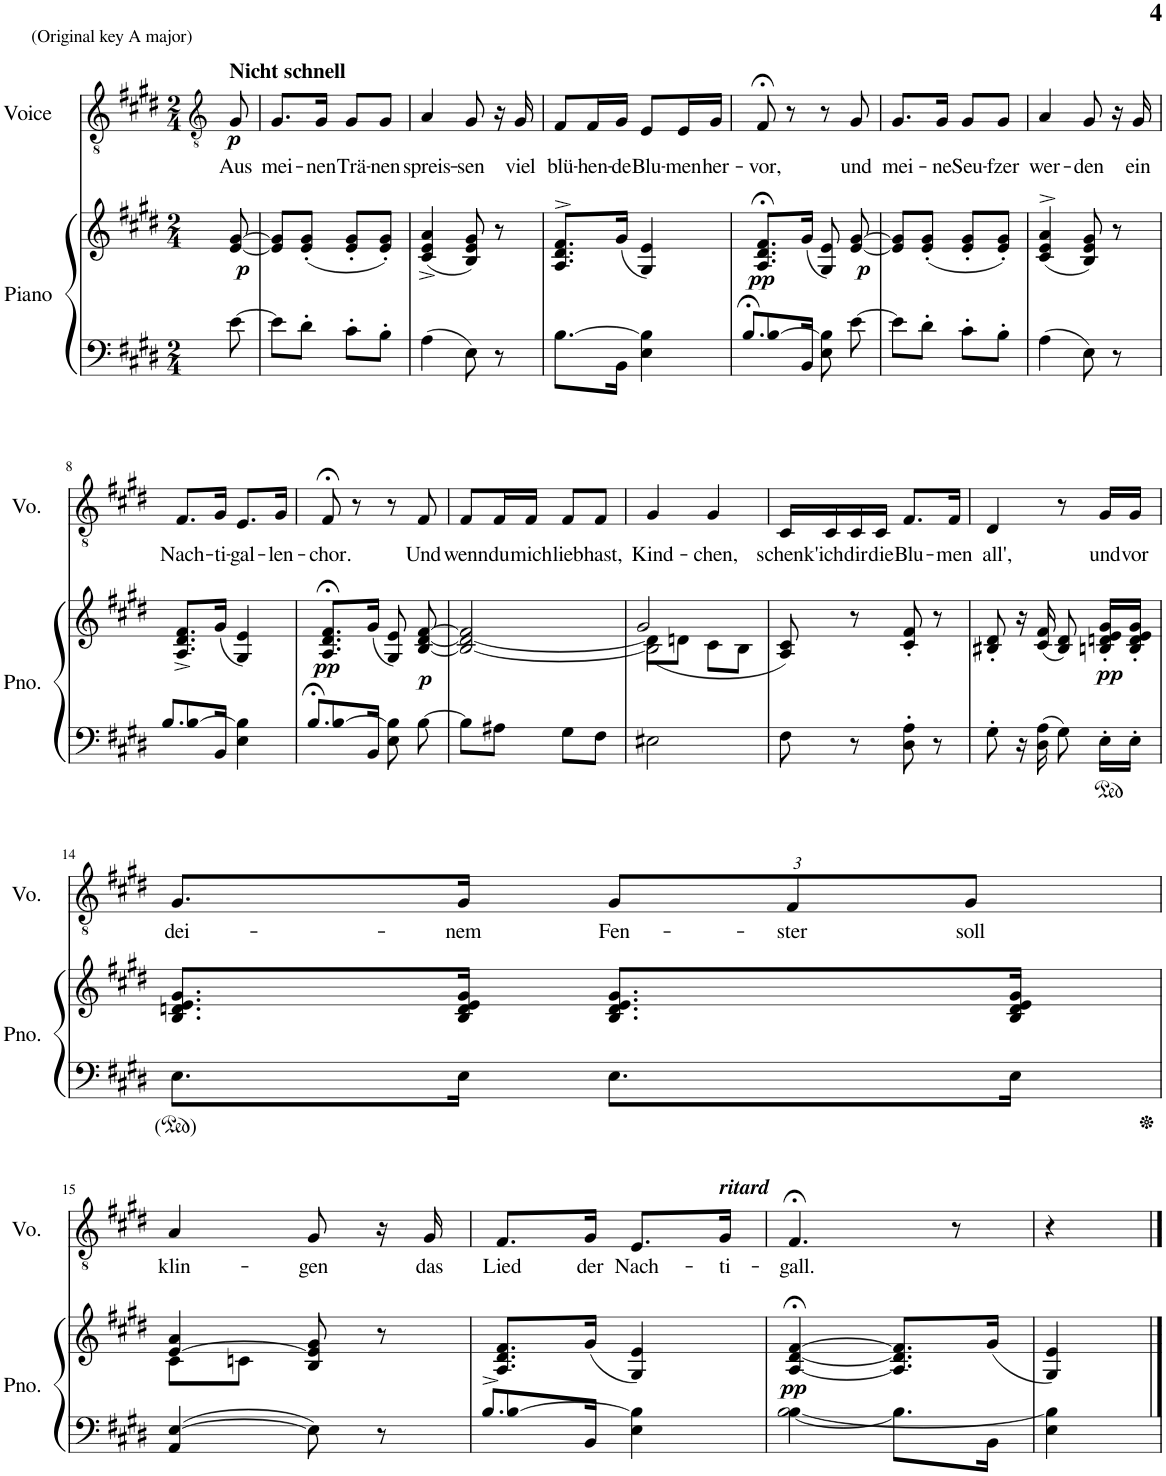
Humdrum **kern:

**kern	**kern	**dynam	**kern	**text	**dynam
*part2	*part2	*part2	*part1	*part1	*part1
*staff3	*staff2	*staff2/3	*staff1	*staff1	*staff1
*I"Piano	*	*	*I"Voice	*	*
*I'Pno.	*	*	*I'Vo.	*	*
!!LO:PB:g=z
*clefF4	*clefG2	*	*clefGv2	*	*
*k[f#c#g#d#]	*k[f#c#g#d#]	*	*k[f#c#g#d#]	*	*
*M2/4	*M2/4	*	*M2/4	*	*
=1	=1	=1	=1	=1	=1
*	*	*	*^	*	*
8ryy	8ryy	.	8ryy	8.ryy	.	.
!	!	!	!LO:TX:a:B:t=Nicht schnell	!	!	!
!	!	!LO:DY:b	!	!	!LO:LY:b	!LO:DY:b
[8e\	[8e/ [8g#/	p	8G#/	.	Aus	p
!	!	!	!	!LO:TX:a:t=(Original key A major)	!	!
.	.	.	.	16ryy	.	.
=2	=2	=2	=2	=2	=2	=2
!	!	!	!	!	!LO:LY:b	!
*	*	*	*v	*v	*	*
8e\L]	8e/] 8g#/]L	.	8.G#/L	mei-	.
8d#'\J	(8e/' 8g#/'J	.	.	.	.
!	!	!	!	!LO:LY:b	!
.	.	.	16G#/Jk	-nen	.
!	!	!	!	!LO:LY:b	!
8c#'\L	8e/' 8g#/'L	.	8G#/L	Trä-	.
!	!	!	!	!LO:LY:b	!
8B'\J	8e/' 8g#/'J)	.	8G#/J	-nen	.
=3	=3	=3	=3	=3	=3
!	!	!	!	!LO:LY:b	!
4A\	(4c#/^ 4e/^ 4a/^	.	4A/	spreis-	.
!	!	!	!	!LO:LY:b	!
8E\	8B/ 8e/ 8g#/)	.	8G#/	-sen	.
8r	8r	.	16r	.	.
!	!	!	!	!LO:LY:b	!
.	.	.	16G#/	viel	.
=4	=4	=4	=4	=4	=4
!	!	!	!	!LO:LY:b	!
[8.B\L	8.A/^> 8.d#/^> 8.f#/^>L	.	8F#/L	blü-	.
!	!	!	!	!LO:LY:b	!
.	.	.	16F#/L	-hen-	.
!	!	!	!	!LO:LY:b	!
16BB\Jk	(16g#/Jk	.	16G#/JJ	-de	.
!	!	!	!	!LO:LY:b	!
4E\ 4B\]	4G#/ 4e/)	.	8E/L	Blu-	.
!	!	!	!	!LO:LY:b	!
.	.	.	16E/L	-men	.
!	!	!	!	!LO:LY:b	!
.	.	.	16G#/JJ	her-	.
=5	=5	=5	=5	=5	=5
*^	*	*	*	*	*
!	!	!	!LO:DY:b	!	!LO:LY:b	!
8.B;</L	[4B/	8.A/;< 8.d#/;< 8.f#/;<L	pp	8F#;</	-vor,	.
.	.	.	.	8r	.	.
16BB/Jk	.	(16g#/Jk	.	.	.	.
8E\ 8B\]	4ryy	8G#/ 8e/)	.	8r	.	.
!	!	!	!LO:DY:b	!	!LO:LY:b	!
[8e\	.	[8e/ [8g#/	p	8G#/	und	.
*v	*v	*	*	*	*	*
=6	=6	=6	=6	=6	=6
!	!	!	!	!LO:LY:b	!
8e\L]	8e/] 8g#/]L	.	8.G#/L	mei-	.
8d#'\J	(8e/' 8g#/'J	.	.	.	.
!	!	!	!	!LO:LY:b	!
.	.	.	16G#/Jk	-ne	.
!	!	!	!	!LO:LY:b	!
8c#'\L	8e/' 8g#/'L	.	8G#/L	Seu-	.
!	!	!	!	!LO:LY:b	!
8B'\J	8e/' 8g#/'J)	.	8G#/J	-fzer	.
=7	=7	=7	=7	=7	=7
!	!	!	!	!LO:LY:b	!
4A\	(4c#/^> 4e/^> 4a/^>	.	4A/	wer-	.
!	!	!	!	!LO:LY:b	!
8E\	8B/ 8e/ 8g#/)	.	8G#/	-den	.
8r	8r	.	16r	.	.
!	!	!	!	!LO:LY:b	!
.	.	.	16G#/	ein	.
!!LO:LB:g=z
=8	=8	=8	=8	=8	=8
*^	*	*	*	*	*
!	!	!	!	!	!LO:LY:b	!
8.B/L	[4B/	8.A/^ 8.d#/^ 8.f#/^L	.	8.F#/L	Nach-	.
!	!	!	!	!	!LO:LY:b	!
16BB/Jk	.	(16g#/Jk	.	16G#/Jk	-ti-	.
!	!	!	!	!	!LO:LY:b	!
4E\ 4B\]	4ryy	4G#/ 4e/)	.	8.E/L	-gal-	.
!	!	!	!	!	!LO:LY:b	!
.	.	.	.	16G#/Jk	-len-	.
=9	=9	=9	=9	=9	=9	=9
!	!	!	!LO:DY:b	!	!LO:LY:b	!
8.B;</L	[4B/	8.A/;< 8.d#/;< 8.f#/;<L	pp	8F#;</	-chor.	.
.	.	.	.	8r	.	.
16BB/Jk	.	(16g#/Jk	.	.	.	.
8E\ 8B\]	4ryy	8G#/ 8e/)	.	8r	.	.
!	!	!	!LO:DY:b	!	!LO:LY:b	!
[8B\	.	[8B/ [8d#/ [8f#/	p	8F#/	Und	.
*v	*v	*	*	*	*	*
=10	=10	=10	=10	=10	=10
!	!	!	!	!LO:LY:b	!
8B\L]	2B/_ 2d#/_ 2f#/]	.	8F#/L	wenn	.
!	!	!	!	!LO:LY:b	!
8A#X\J	.	.	16F#/L	du	.
!	!	!	!	!LO:LY:b	!
.	.	.	16F#/JJ	mich	.
!	!	!	!	!LO:LY:b	!
8G#\L	.	.	8F#/L	lieb	.
!	!	!	!	!LO:LY:b	!
8F#\J	.	.	8F#/J	hast,	.
=11	=11	=11	=11	=11	=11
*	*^	*	*	*	*
*	*	*^	*	*	*	*
!	!	!	!	!	!	!LO:LY:b	!
2E#X\	2g#/	8d#\L]	(2B\]	.	4G#/	Kind-	.
.	.	8dn\J	.	.	.	.	.
!	!	!	!	!	!	!LO:LY:b	!
.	.	8c#\L	.	.	4G#/	-chen,	.
.	.	8B\J	.	.	.	.	.
*	*	*v	*v	*	*	*	*
=12	=12	=12	=12	=12	=12	=12
!	!	!	!	!	!LO:LY:b	!
*	*v	*v	*	*	*	*
8F#\	8A/ 8c#/)	.	16C#/LL	schenk'	.
!	!	!	!	!LO:LY:b	!
.	.	.	16C#/	ich	.
!	!	!	!	!LO:LY:b	!
8r	8r	.	16C#/	dir	.
!	!	!	!	!LO:LY:b	!
.	.	.	16C#/JJ	die	.
!	!	!	!	!LO:LY:b	!
8D#\' 8A\'	8c#/' 8f#/'	.	8.F#/L	Blu-	.
8r	8r	.	.	.	.
!	!	!	!	!LO:LY:b	!
.	.	.	16F#/Jk	-men	.
=13	=13	=13	=13	=13	=13
!	!	!	!	!LO:LY:b	!
8G#'\	8B#X/' 8d#/'	.	4D#/	all',	.
16r	16r	.	.	.	.
16D#\ 16A\	(16c#/ 16f#/	.	.	.	.
8G#\	8B#/ 8d#/)	.	8r	.	.
!	!	!LO:DY:b	!	!LO:LY:b	!
16E'\LL	16Bn/' 16dn/' 16e/' 16g#/'LL	pp	16G#/LL	und	.
!	!	!	!	!LO:LY:b	!
16E'\JJ	16B/' 16d/' 16e/' 16g#/'JJ	.	16G#/JJ	vor	.
!!LO:LB:g=z
=14	=14	=14	=14	=14	=14
!	!	!	!	!LO:LY:b	!
8.E\L	8.B/ 8.dn/ 8.e/ 8.g#/L	.	8.G#/L	dei-	.
!	!	!	!	!LO:LY:b	!
16E\Jk	16B/ 16d/ 16e/ 16g#/Jk	.	16G#/Jk	-nem	.
*	*	*	*Xbrackettup	*	*
!	!	!	!	!LO:LY:b	!
8.E\L	8.B/ 8.d/ 8.e/ 8.g#/L	.	12G#/L	Fen-	.
!	!	!	!	!LO:LY:b	!
.	.	.	12F#/	-ster	.
!	!	!	!	!LO:LY:b	!
.	.	.	12G#/J	soll	.
16E\Jk	16B/ 16d/ 16e/ 16g#/Jk	.	.	.	.
!!LO:LB:g=z
=15	=15	=15	=15	=15	=15
*	*^	*	*	*	*
!	!	!	!	!	!LO:LY:b	!
4AA/ [4E/	[4e/ 4a/	8c#\L	.	4A/	klin-	.
.	.	8cn\J	.	.	.	.
!	!	!	!	!	!LO:LY:b	!
8E\]	8B/ 8e/] 8g#/	4ryy	.	8G#/	-gen	.
8r	8r	.	.	16r	.	.
!	!	!	!	!	!LO:LY:b	!
.	.	.	.	16G#/	das	.
*	*v	*v	*	*	*	*
=16	=16	=16	=16	=16	=16
*^	*	*	*	*	*
!	!	!	!	!	!LO:LY:b	!
8.B^>/L	[4B/	8.A/ 8.d#/ 8.f#/L	.	8.F#/L	Lied	.
!	!	!	!	!	!LO:LY:b	!
16BB/Jk	.	(16g#/Jk	.	16G#/Jk	der	.
!	!	!	!	!	!LO:LY:b	!
4E\ 4B\]	4ryy	4G#/ 4e/)	.	8.E/L	Nach-	.
!	!	!	!	!LO:TX:a:Bi:t=ritard	!	!
!	!	!	!	!	!LO:LY:b	!
.	.	.	.	16G#/Jk	-ti-	.
=17	=17	=17	=17	=17	=17	=17
!	!	!	!LO:DY:b	!	!LO:LY:b	!
[2B\	[4B\	[4A/;< [4d#/;< [4f#/;<	pp	4.F#;</	-gall.	.
.	8.B\L]	8.A/] 8.d#/] 8.f#/]L	.	.	.	.
.	.	.	.	8r	.	.
.	16BB\Jk	(16g#/Jk	.	.	.	.
*v	*v	*	*	*	*	*
=18	=18	=18	=18	=18	=18
4E\ 4B\]	4G#/ 4e/)	.	4r	.	.
==	==	==	==	==	==
*-	*-	*-	*-	*-	*-
